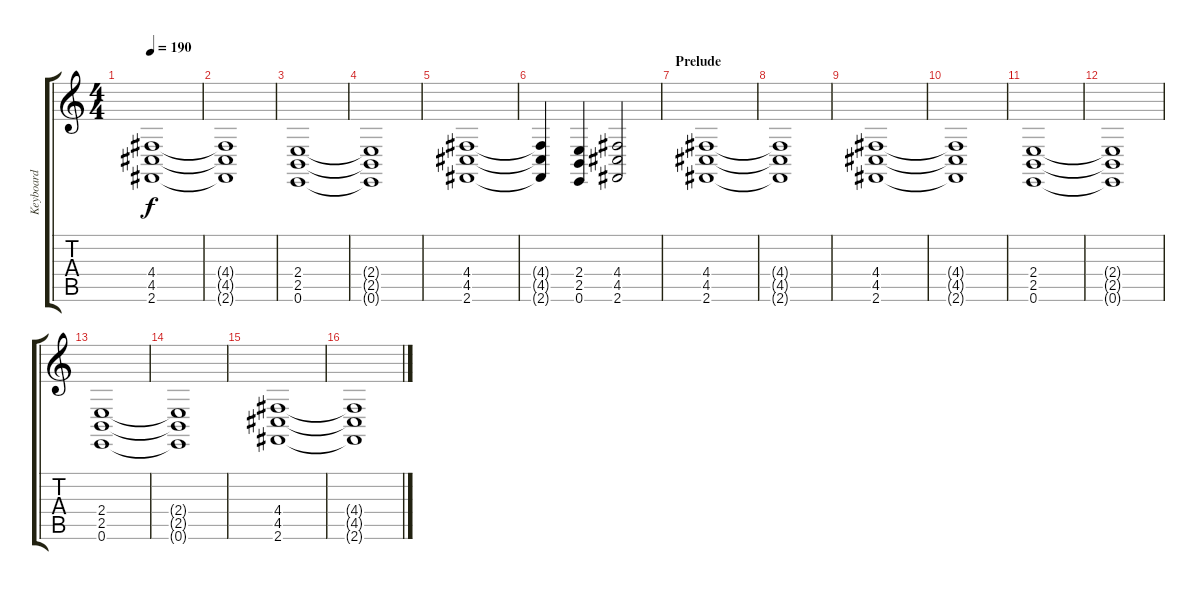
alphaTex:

\track ("Keyboard" "Keyboard") {instrument stringensemble1}
\staff {score tabs}
\tuning (E4 B3 G3 D3 A2 E2) {hide}
\ts (4 4)
\tempo 190
\clef g2
\ks c
(4.4 4.5 2.6).1{dy f} |
(4.4{t} 4.5{t} 2.6{t}).1 |
(2.4 2.5 0.6).1 |
(2.4{t} 2.5{t} 0.6{t}).1 |
(4.4 4.5 2.6).1 |
(4.4{t} 4.5{t} 2.6{t}).4 (2.4 2.5 0.6).4 (4.4 4.5 2.6).2 |
\section ("" "Prelude")
(4.4 4.5 2.6).1 |
(4.4{t} 4.5{t} 2.6{t}).1 |
(4.4 4.5 2.6).1 |
(4.4{t} 4.5{t} 2.6{t}).1 |
(2.4 2.5 0.6).1 |
(2.4{t} 2.5{t} 0.6{t}).1 |
(2.4 2.5 0.6).1 |
(2.4{t} 2.5{t} 0.6{t}).1 |
(4.4 4.5 2.6).1 |
(4.4{t} 4.5{t} 2.6{t}).1
